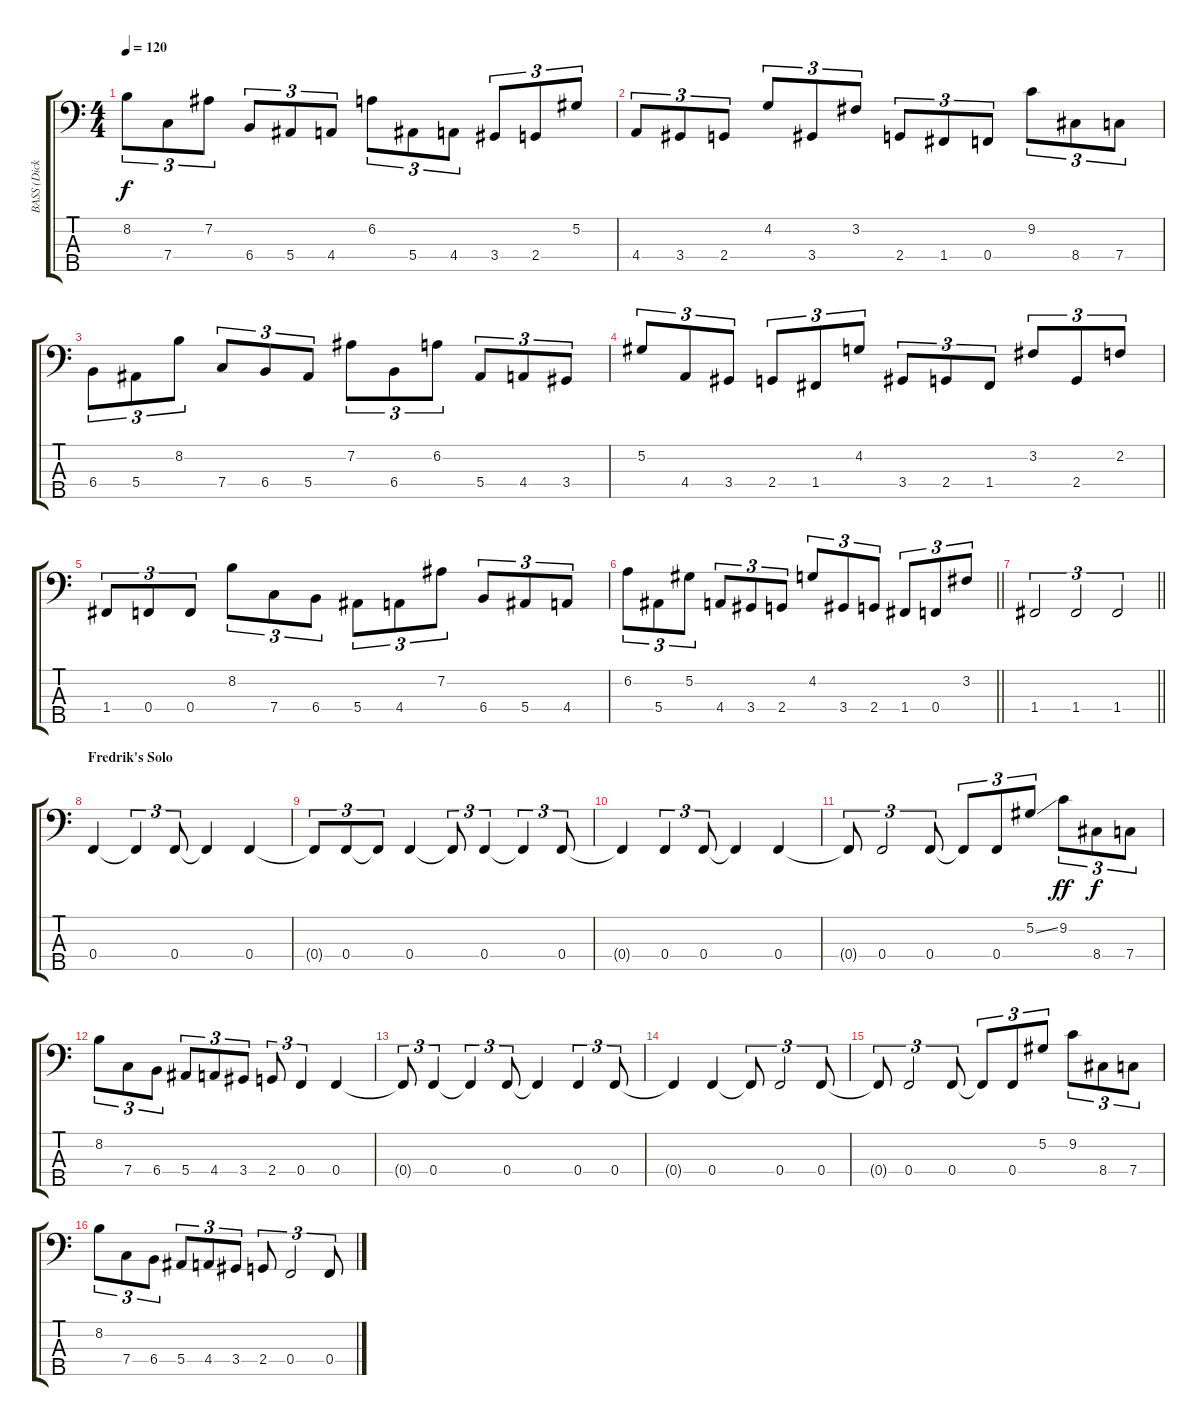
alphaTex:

\track ("BASS (Dick Lovgren)" "BASS (Dick") {instrument slapbass1}
\staff {score tabs}
\tuning (Ab2 Eb2 Bb1 F1 C1) {hide}
\ts (4 4)
\tempo 120
\clef f4
\ks c
8.2.8{tu (3 2) dy f} 7.4.8{tu (3 2)} 7.2.8{tu (3 2)} 6.4.8{tu (3 2)} 5.4.8{tu (3 2)} 4.4.8{tu (3 2)} 6.2.8{tu (3 2)} 5.4.8{tu (3 2)} 4.4.8{tu (3 2)} 3.4.8{tu (3 2)} 2.4.8{tu (3 2)} 5.2.8{tu (3 2)} |
4.4.8{tu (3 2)} 3.4.8{tu (3 2)} 2.4.8{tu (3 2)} 4.2.8{tu (3 2)} 3.4.8{tu (3 2)} 3.2.8{tu (3 2)} 2.4.8{tu (3 2)} 1.4.8{tu (3 2)} 0.4.8{tu (3 2)} 9.2.8{tu (3 2)} 8.4.8{tu (3 2)} 7.4.8{tu (3 2)} |
6.4.8{tu (3 2)} 5.4.8{tu (3 2)} 8.2.8{tu (3 2)} 7.4.8{tu (3 2)} 6.4.8{tu (3 2)} 5.4.8{tu (3 2)} 7.2.8{tu (3 2)} 6.4.8{tu (3 2)} 6.2.8{tu (3 2)} 5.4.8{tu (3 2)} 4.4.8{tu (3 2)} 3.4.8{tu (3 2)} |
5.2.8{tu (3 2)} 4.4.8{tu (3 2)} 3.4.8{tu (3 2)} 2.4.8{tu (3 2)} 1.4.8{tu (3 2)} 4.2.8{tu (3 2)} 3.4.8{tu (3 2)} 2.4.8{tu (3 2)} 1.4.8{tu (3 2)} 3.2.8{tu (3 2)} 2.4.8{tu (3 2)} 2.2.8{tu (3 2)} |
1.4.8{tu (3 2)} 0.4.8{tu (3 2)} 0.4.8{tu (3 2)} 8.2.8{tu (3 2)} 7.4.8{tu (3 2)} 6.4.8{tu (3 2)} 5.4.8{tu (3 2)} 4.4.8{tu (3 2)} 7.2.8{tu (3 2)} 6.4.8{tu (3 2)} 5.4.8{tu (3 2)} 4.4.8{tu (3 2)} |
\barLineRight lightlight
6.2.8{tu (3 2)} 5.4.8{tu (3 2)} 5.2.8{tu (3 2)} 4.4.8{tu (3 2)} 3.4.8{tu (3 2)} 2.4.8{tu (3 2)} 4.2.8{tu (3 2)} 3.4.8{tu (3 2)} 2.4.8{tu (3 2)} 1.4.8{tu (3 2)} 0.4.8{tu (3 2)} 3.2.8{tu (3 2)} |
\barLineRight lightlight
1.4.2{tu (3 2)} 1.4.2{tu (3 2)} 1.4.2{tu (3 2)} |
\section ("" "Fredrik's Solo")
0.4.4 0.4{t}.4{tu (3 2)} 0.4.8{tu (3 2)} 0.4{t}.4 0.4.4 |
0.4{t}.8{tu (3 2)} 0.4.8{tu (3 2)} 0.4{t}.8{tu (3 2)} 0.4.4 0.4{t}.8{tu (3 2)} 0.4.4{tu (3 2)} 0.4{t}.4{tu (3 2)} 0.4.8{tu (3 2)} |
0.4{t}.4 0.4.4{tu (3 2)} 0.4.8{tu (3 2)} 0.4{t}.4 0.4.4 |
0.4{t}.8{tu (3 2)} 0.4.2{tu (3 2)} 0.4.8{tu (3 2)} 0.4{t}.8{tu (3 2)} 0.4.8{tu (3 2)} 5.2{ss}.8{tu (3 2)} 9.2.8{tu (3 2) dy ff} 8.4.8{tu (3 2) dy f} 7.4.8{tu (3 2)} |
8.2.8{tu (3 2)} 7.4.8{tu (3 2)} 6.4.8{tu (3 2)} 5.4.8{tu (3 2)} 4.4.8{tu (3 2)} 3.4.8{tu (3 2)} 2.4.8{tu (3 2)} 0.4.4{tu (3 2)} 0.4.4 |
0.4{t}.8{tu (3 2)} 0.4.4{tu (3 2)} 0.4{t}.4{tu (3 2)} 0.4.8{tu (3 2)} 0.4{t}.4 0.4.4{tu (3 2)} 0.4.8{tu (3 2)} |
0.4{t}.4 0.4.4 0.4{t}.8{tu (3 2)} 0.4.2{tu (3 2)} 0.4.8{tu (3 2)} |
0.4{t}.8{tu (3 2)} 0.4.2{tu (3 2)} 0.4.8{tu (3 2)} 0.4{t}.8{tu (3 2)} 0.4.8{tu (3 2)} 5.2.8{tu (3 2)} 9.2.8{tu (3 2)} 8.4.8{tu (3 2)} 7.4.8{tu (3 2)} |
8.2.8{tu (3 2)} 7.4.8{tu (3 2)} 6.4.8{tu (3 2)} 5.4.8{tu (3 2)} 4.4.8{tu (3 2)} 3.4.8{tu (3 2)} 2.4.8{tu (3 2)} 0.4.2{tu (3 2)} 0.4.8{tu (3 2)}
